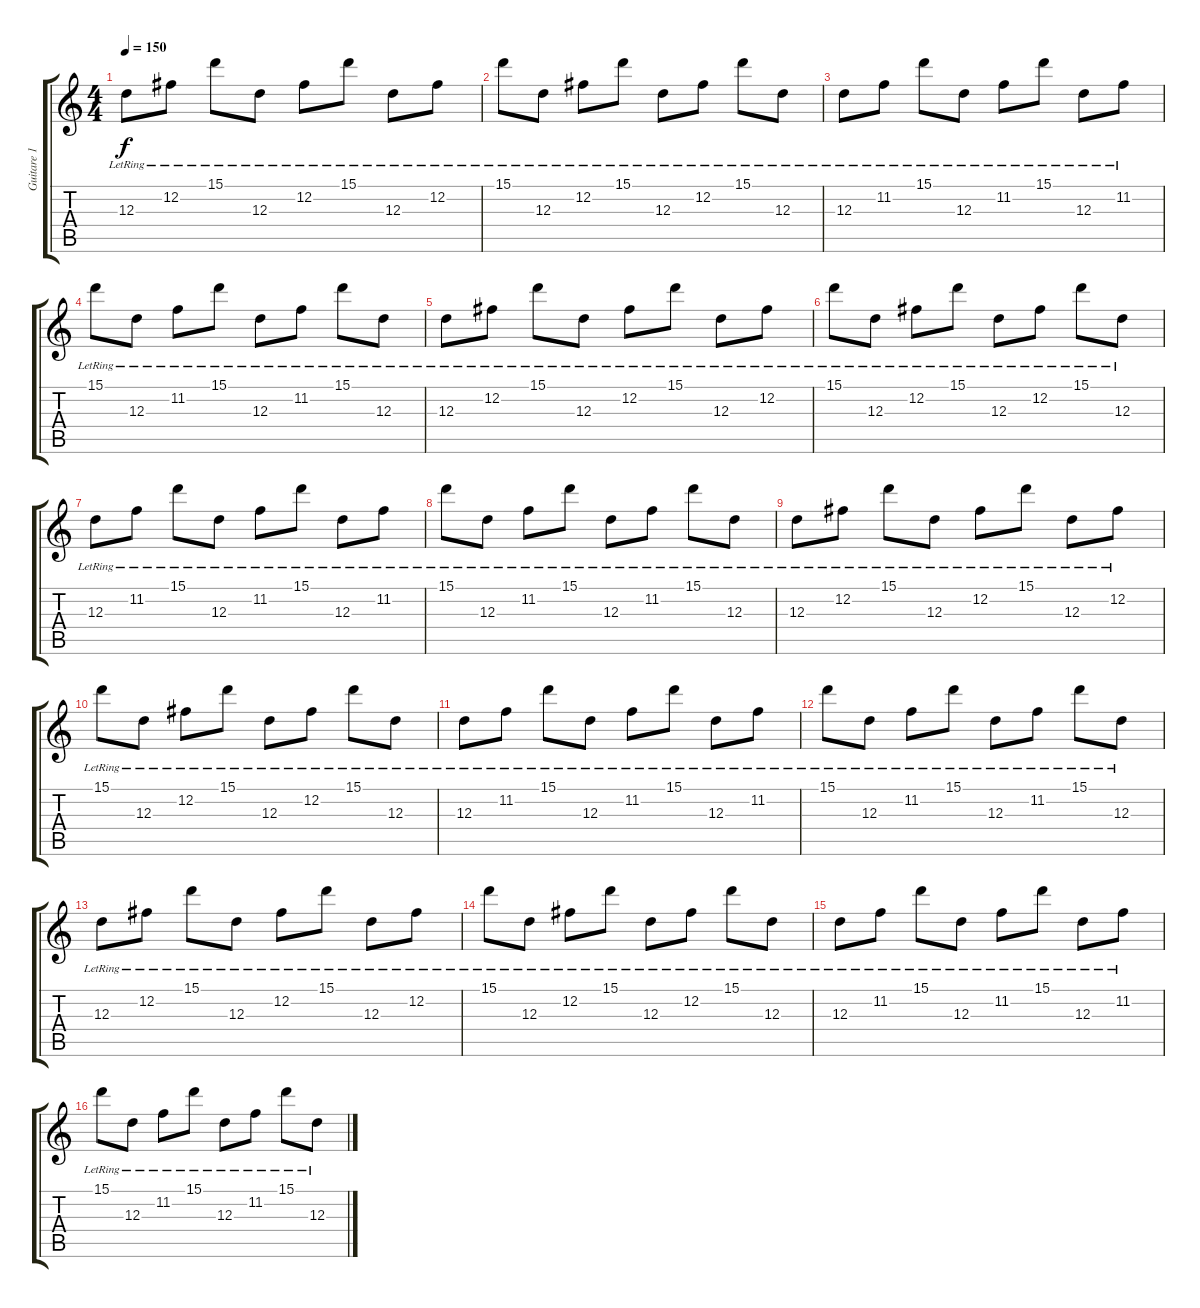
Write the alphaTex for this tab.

\track ("Guitare 1" "Guitare 1") {instrument distortionguitar}
\staff {score tabs}
\tuning (B3 Gb3 D3 A2 E2 B1) {hide}
\ts (4 4)
\tempo 150
\clef g2
\ks c
12.3{lr}.8{dy f} 12.2{lr}.8 15.1{lr}.8 12.3{lr}.8 12.2{lr}.8 15.1{lr}.8 12.3{lr}.8 12.2{lr}.8 |
15.1{lr}.8 12.3{lr}.8 12.2{lr}.8 15.1{lr}.8 12.3{lr}.8 12.2{lr}.8 15.1{lr}.8 12.3{lr}.8 |
12.3{lr}.8 11.2{lr}.8 15.1{lr}.8 12.3{lr}.8 11.2{lr}.8 15.1{lr}.8 12.3{lr}.8 11.2{lr}.8 |
15.1{lr}.8 12.3{lr}.8 11.2{lr}.8 15.1{lr}.8 12.3{lr}.8 11.2{lr}.8 15.1{lr}.8 12.3{lr}.8 |
12.3{lr}.8 12.2{lr}.8 15.1{lr}.8 12.3{lr}.8 12.2{lr}.8 15.1{lr}.8 12.3{lr}.8 12.2{lr}.8 |
15.1{lr}.8 12.3{lr}.8 12.2{lr}.8 15.1{lr}.8 12.3{lr}.8 12.2{lr}.8 15.1{lr}.8 12.3{lr}.8 |
12.3{lr}.8 11.2{lr}.8 15.1{lr}.8 12.3{lr}.8 11.2{lr}.8 15.1{lr}.8 12.3{lr}.8 11.2{lr}.8 |
15.1{lr}.8 12.3{lr}.8 11.2{lr}.8 15.1{lr}.8 12.3{lr}.8 11.2{lr}.8 15.1{lr}.8 12.3{lr}.8 |
12.3{lr}.8 12.2{lr}.8 15.1{lr}.8 12.3{lr}.8 12.2{lr}.8 15.1{lr}.8 12.3{lr}.8 12.2{lr}.8 |
15.1{lr}.8 12.3{lr}.8 12.2{lr}.8 15.1{lr}.8 12.3{lr}.8 12.2{lr}.8 15.1{lr}.8 12.3{lr}.8 |
12.3{lr}.8 11.2{lr}.8 15.1{lr}.8 12.3{lr}.8 11.2{lr}.8 15.1{lr}.8 12.3{lr}.8 11.2{lr}.8 |
15.1{lr}.8 12.3{lr}.8 11.2{lr}.8 15.1{lr}.8 12.3{lr}.8 11.2{lr}.8 15.1{lr}.8 12.3{lr}.8 |
12.3{lr}.8 12.2{lr}.8 15.1{lr}.8 12.3{lr}.8 12.2{lr}.8 15.1{lr}.8 12.3{lr}.8 12.2{lr}.8 |
15.1{lr}.8 12.3{lr}.8 12.2{lr}.8 15.1{lr}.8 12.3{lr}.8 12.2{lr}.8 15.1{lr}.8 12.3{lr}.8 |
12.3{lr}.8 11.2{lr}.8 15.1{lr}.8 12.3{lr}.8 11.2{lr}.8 15.1{lr}.8 12.3{lr}.8 11.2{lr}.8 |
15.1{lr}.8 12.3{lr}.8 11.2{lr}.8 15.1{lr}.8 12.3{lr}.8 11.2{lr}.8 15.1{lr}.8 12.3{lr}.8
